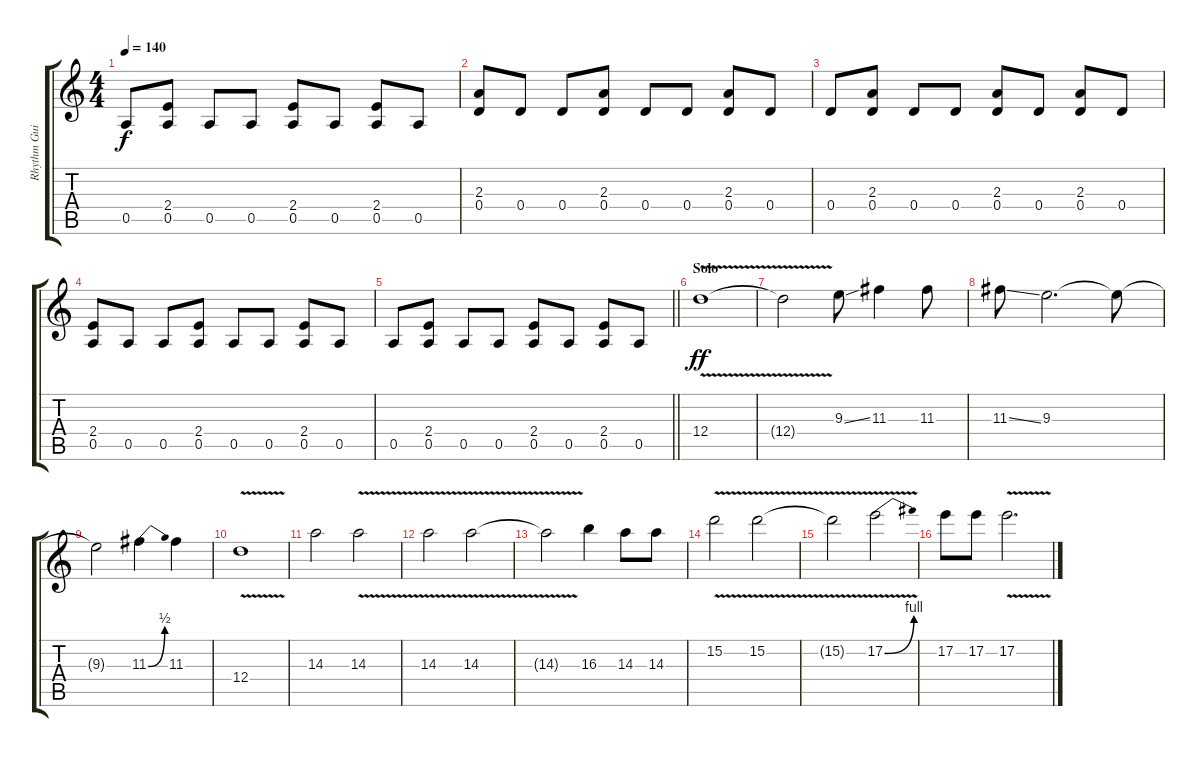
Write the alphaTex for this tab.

\track ("Rhythm Guitar" "Rhythm Gui") {instrument overdrivenguitar}
\staff {score tabs}
\tuning (E4 B3 G3 D3 A2 E2) {hide}
\ts (4 4)
\tempo 140
\clef g2
\ks c
0.5.8{dy f} (2.4 0.5).8 0.5.8 0.5.8 (2.4 0.5).8 0.5.8 (2.4 0.5).8 0.5.8 |
(2.3 0.4).8 0.4.8 0.4.8 (2.3 0.4).8 0.4.8 0.4.8 (2.3 0.4).8 0.4.8 |
0.4.8 (2.3 0.4).8 0.4.8 0.4.8 (2.3 0.4).8 0.4.8 (2.3 0.4).8 0.4.8 |
(2.4 0.5).8 0.5.8 0.5.8 (2.4 0.5).8 0.5.8 0.5.8 (2.4 0.5).8 0.5.8 |
\barLineRight lightlight
0.5.8 (2.4 0.5).8 0.5.8 0.5.8 (2.4 0.5).8 0.5.8 (2.4 0.5).8 0.5.8 |
\section ("" "Solo")
12.4{v}.1{dy ff} |
12.4{t}.2 9.3{ss}.8 11.3.4 11.3.8 |
11.3{ss}.8 9.3.2{d} 9.3{t}.8 |
9.3{t}.2 11.3{be (bend 0 0 60 2)}.4 11.3.4 |
12.4{v}.1 |
14.3.2 14.3{v}.2 |
14.3{v}.2 14.3{v}.2 |
14.3{t}.2 16.3.4 14.3.8 14.3.8 |
15.2{v}.2 15.2{v}.2 |
15.2{t}.2 17.2{be (bend 0 0 60 4) v}.2 |
17.2.8 17.2.8 17.2{v}.2{d}
